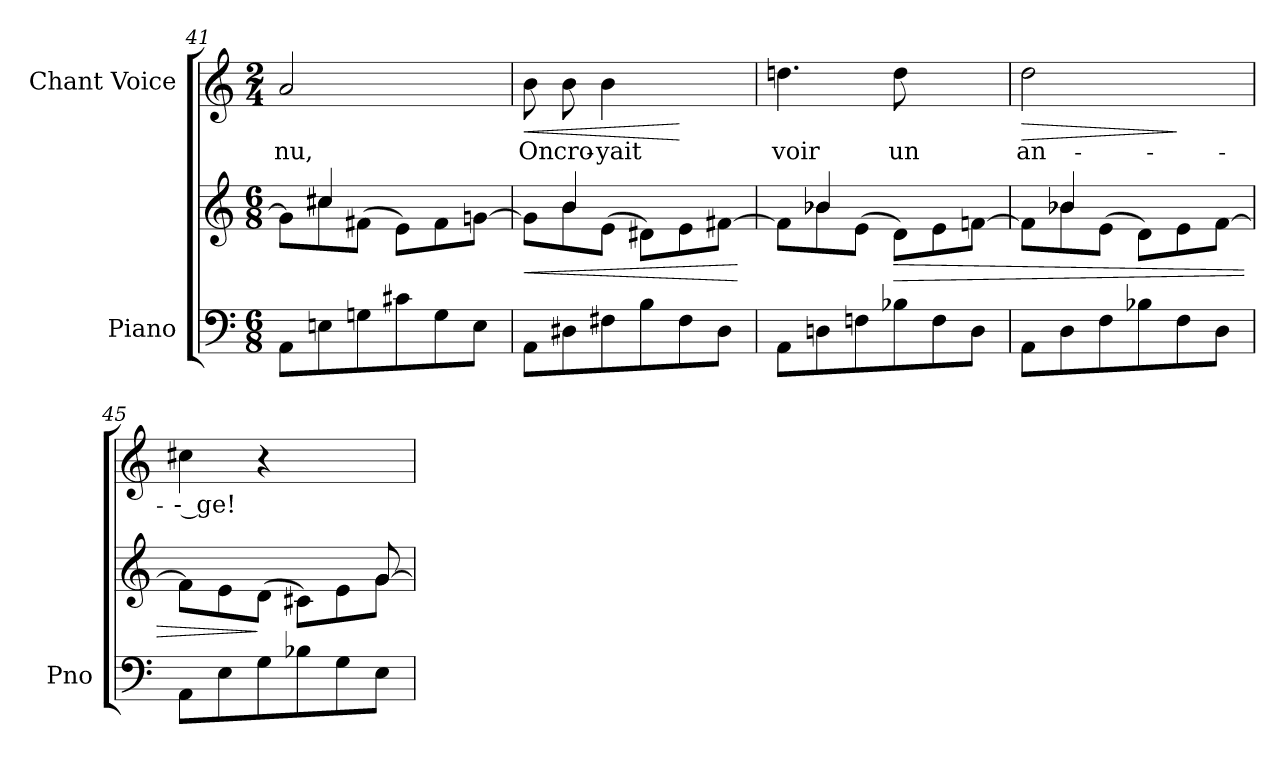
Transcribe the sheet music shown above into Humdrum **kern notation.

**kern	**kern	**dynam	**kern	**text	**dynam
*part2	*part2	*part2	*part1	*part1	*part1
*staff3	*staff2	*staff2/3	*staff1	*staff1	*staff1
*I"Piano	*	*	*I"Chant Voice	*	*
*I'Pno	*	*	*	*	*
*clefF4	*clefG2	*	*clefG2	*	*
*k[]	*k[]	*	*k[]	*	*
*M6/8	*M6/8	*	*M2/4	*	*
=41	=41	=41	=41	=41	=41
*	*^	*	*	*	*
!	!	!	!	!	!LO:LY:b	!
8AA\L	8g#\L]	8ryy	.	2a/	nu,	.
8En\	8cc#X\	4cc#/	.	.	.	.
8Gn\	(>8f#X\J	.	.	.	.	.
8c#X\	8e\L)	4.ryy	.	.	.	.
8G\	8f#\	.	.	4ryy	.	.
8E\J	[8gni\J	.	.	.	.	.
=42	=42	=42	=42	=42	=42	=42
!	!	!	!LO:HP:b	!	!LO:LY:b	!LO:HP:b
8AA\L	8g\L]	8ryy	<	8b\	On	<
!	!	!	!	!	!LO:LY:b	!
8D#X\	8b\	4b/	.	8b\	cro-	.
!	!	!	!	!	!LO:LY:b	!
8F#X\	(>8e\J	.	.	4b\	-yait	.
8B\	8d#X\L)	4.ryy	.	.	.	.
8F#\	8e\	.	.	4ryy	.	[
8D#\J	[8f#X\J	.	.	.	.	.
*	*v	*v	*	*	*	*
.	.	[	.	.	.
=43	=43	=43	=43	=43	=43
*	*^	*	*	*	*
!	!	!	!	!	!LO:LY:b	!
8AA\L	8f#\L]	8ryy	.	4.ddn\	voir	.
8Dn\	8b-X\	4b-/	.	.	.	.
8Fn\	(>8e\J	.	.	.	.	.
!	!	!	!LO:HP:b	!	!LO:LY:b	!
8B-X\	8d\L)	4.ryy	>	8dd\	un	.
8F\	8e\	.	.	4ryy	.	.
8D\J	[8fni\J	.	.	.	.	.
=44	=44	=44	=44	=44	=44	=44
!	!	!	!	!	!LO:LY:b	!LO:HP:b
8AA\L	8f\L]	8ryy	.	2dd\	an-	>
8D\	8b-X\	4b-/	.	.	.	.
8F\	(>8e\J	.	.	.	.	.
8B-X\	8d\L)	4.ryy	.	.	.	.
8F\	8e\	.	.	4ryy	.	]
8D\J	[8f\J	.	.	.	.	.
!!LO:LB:g=z
=45	=45	=45	=45	=45	=45	=45
!	!	!	!	!	!LO:LY:b	!
8AA\L	8f\L]	8ryy	.	4cc#X\	-- ge!	.
*	*v	*v	*	*	*	*
8E\	8e\	.	.	.	.
!	!	!	!LO:N:vis=4	!	!
8G\	(>8d\J	]	4.r	.	.
8B-X\	8c#X\L)	.	.	.	.
8G\	8e\	.	.	.	.
*	*^	*	*	*	*
8E\J	[8g\J	8g/	.	8ryy	.	.
*	*v	*v	*	*	*	*
=	=	=	=	=	=
*-	*-	*-	*-	*-	*-
